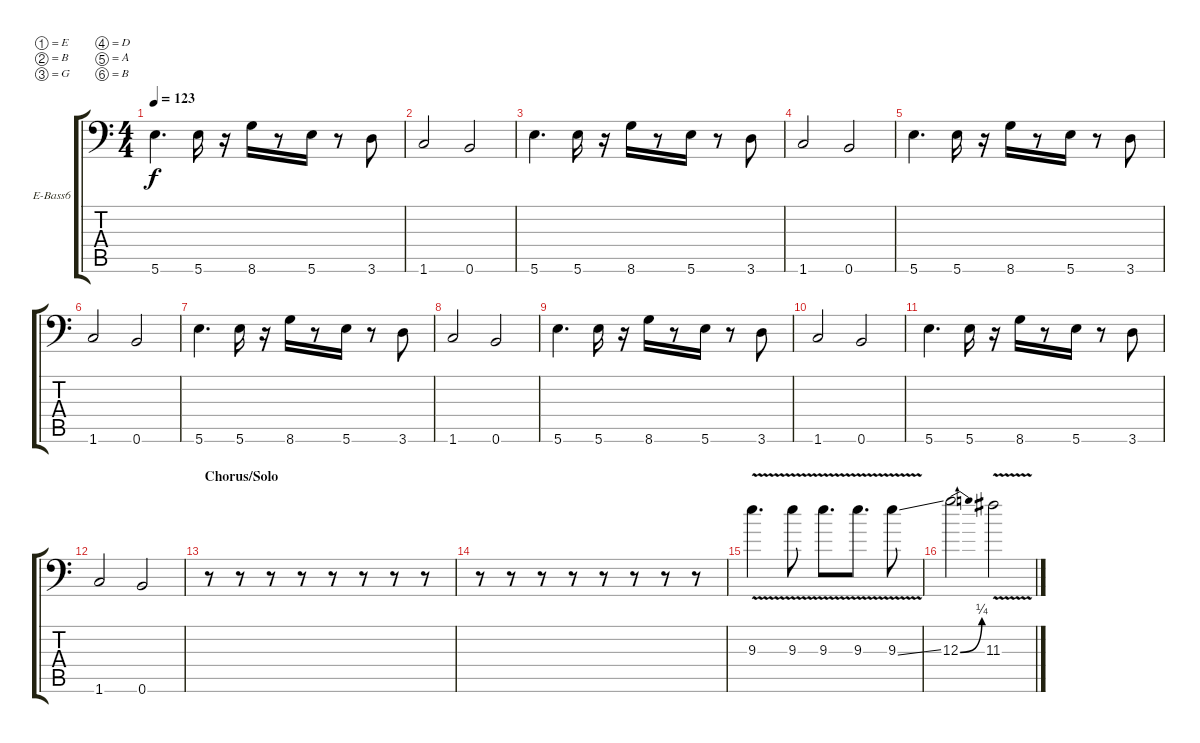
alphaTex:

\bracketExtendMode groupsimilarinstruments
\firstSystemTrackNameOrientation horizontal
\otherSystemsTrackNameOrientation horizontal
\track ("Jack White - Guitar II (Bass/Solo)" "E-Bass6") {instrument electricbasspick}
\staff {score tabs}
\tuning (E4 B3 G3 D3 A2 B1)
\ts (4 4)
\tempo 123
\clef f4
\ks c
5.6.4{d dy f} 5.6.16 r.16 8.6.16 r.8 5.6.16 r.8 3.6.8 |
1.6.2 0.6.2 |
5.6.4{d} 5.6.16 r.16 8.6.16 r.8 5.6.16 r.8 3.6.8 |
1.6.2 0.6.2 |
5.6.4{d} 5.6.16 r.16 8.6.16 r.8 5.6.16 r.8 3.6.8 |
1.6.2 0.6.2 |
5.6.4{d} 5.6.16 r.16 8.6.16 r.8 5.6.16 r.8 3.6.8 |
1.6.2 0.6.2 |
5.6.4{d} 5.6.16 r.16 8.6.16 r.8 5.6.16 r.8 3.6.8 |
1.6.2 0.6.2 |
5.6.4{d} 5.6.16 r.16 8.6.16 r.8 5.6.16 r.8 3.6.8 |
1.6.2 0.6.2 |
\section ("" "Chorus/Solo")
r.8 r.8 r.8 r.8 r.8 r.8 r.8 r.8 |
r.8 r.8 r.8 r.8 r.8 r.8 r.8 r.8 |
9.3{v}.4{d} 9.3{v}.8 9.3{v}.8{d} 9.3{v}.8{d} 9.3{v ss}.8 |
12.3{be (bend 0 0 60 1)}.2 11.3{v}.2
